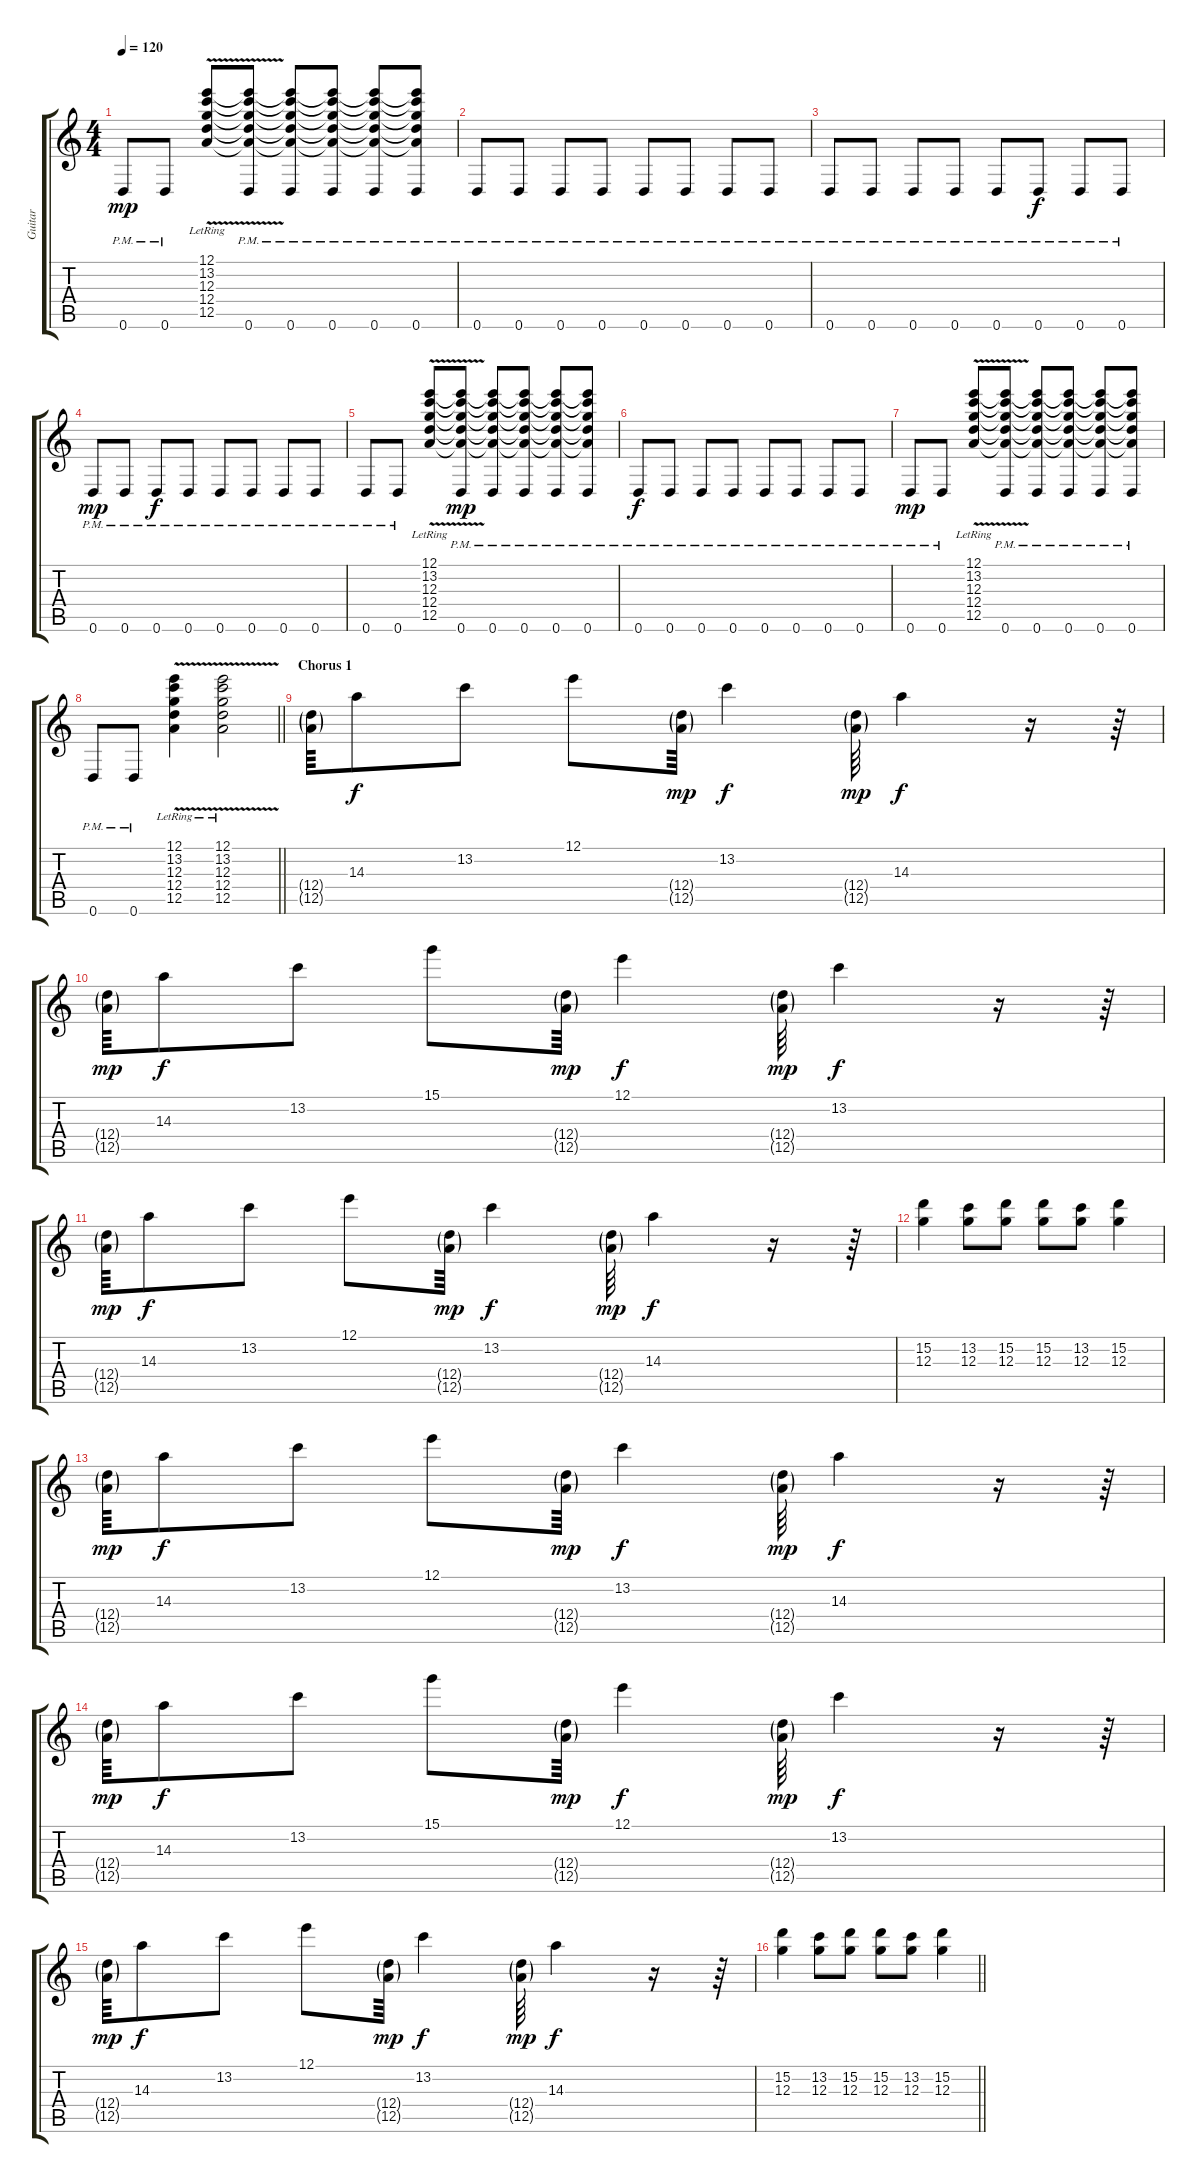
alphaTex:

\track ("Guitar" "Guitar") {instrument acousticguitarsteel}
\staff {score tabs}
\tuning (E4 B3 G3 D3 A2 D2) {hide}
\ts (4 4)
\tempo 120
\clef g2
\ks c
0.6{pm}.8{dy mp} 0.6{pm}.8 (12.1{v lr} 13.2 12.3 12.4 12.5).8 (12.1{t} 13.2{t} 12.3{t} 12.4{t} 12.5{t} 0.6{pm}).8 (12.1{t} 13.2{t} 12.3{t} 12.4{t} 12.5{t} 0.6{pm}).8 (12.1{t} 13.2{t} 12.3{t} 12.4{t} 12.5{t} 0.6{pm}).8 (12.1{t} 13.2{t} 12.3{t} 12.4{t} 12.5{t} 0.6{pm}).8 (12.1{t} 13.2{t} 12.3{t} 12.4{t} 12.5{t} 0.6{pm}).8 |
0.6{pm}.8 0.6{pm}.8 0.6{pm}.8 0.6{pm}.8 0.6{pm}.8 0.6{pm}.8 0.6{pm}.8 0.6{pm}.8 |
0.6{pm}.8 0.6{pm}.8 0.6{pm}.8 0.6{pm}.8 0.6{pm}.8 0.6{pm}.8{dy f} 0.6{pm}.8 0.6{pm}.8 |
0.6{pm}.8{dy mp} 0.6{pm}.8 0.6{pm}.8{dy f} 0.6{pm}.8 0.6{pm}.8 0.6{pm}.8 0.6{pm}.8 0.6{pm}.8 |
0.6{pm}.8 0.6{pm}.8 (12.1{v lr} 13.2 12.3 12.4 12.5).8 (12.1{t} 13.2{t} 12.3{t} 12.4{t} 12.5{t} 0.6{pm}).8{dy mp} (12.1{t} 13.2{t} 12.3{t} 12.4{t} 12.5{t} 0.6{pm}).8 (12.1{t} 13.2{t} 12.3{t} 12.4{t} 12.5{t} 0.6{pm}).8 (12.1{t} 13.2{t} 12.3{t} 12.4{t} 12.5{t} 0.6{pm}).8 (12.1{t} 13.2{t} 12.3{t} 12.4{t} 12.5{t} 0.6{pm}).8 |
0.6{pm}.8{dy f} 0.6{pm}.8 0.6{pm}.8 0.6{pm}.8 0.6{pm}.8 0.6{pm}.8 0.6{pm}.8 0.6{pm}.8 |
0.6{pm}.8{dy mp} 0.6{pm}.8 (12.1{v lr} 13.2 12.3 12.4 12.5).8 (12.1{t} 13.2{t} 12.3{t} 12.4{t} 12.5{t} 0.6{pm}).8 (12.1{t} 13.2{t} 12.3{t} 12.4{t} 12.5{t} 0.6{pm}).8 (12.1{t} 13.2{t} 12.3{t} 12.4{t} 12.5{t} 0.6{pm}).8 (12.1{t} 13.2{t} 12.3{t} 12.4{t} 12.5{t} 0.6{pm}).8 (12.1{t} 13.2{t} 12.3{t} 12.4{t} 12.5{t} 0.6{pm}).8 |
\barLineRight lightlight
0.6{pm}.8 0.6{pm}.8 (12.1{v lr} 13.2 12.3 12.4 12.5).4 (12.1 13.2 12.3 12.4 12.5{v lr}).2 |
\section ("" "Chorus 1")
(12.4{g} 12.5{g}).64 14.3.8{dy f} 13.2.8 12.1.8 (12.4{g} 12.5{g}).64{dy mp} 13.2.4{dy f} (12.4{g} 12.5{g}).64{dy mp} 14.3.4{dy f} r.16 r.64 |
(12.4{g} 12.5{g}).64{dy mp} 14.3.8{dy f} 13.2.8 15.1.8 (12.4{g} 12.5{g}).64{dy mp} 12.1.4{dy f} (12.4{g} 12.5{g}).64{dy mp} 13.2.4{dy f} r.16 r.64 |
(12.4{g} 12.5{g}).64{dy mp} 14.3.8{dy f} 13.2.8 12.1.8 (12.4{g} 12.5{g}).64{dy mp} 13.2.4{dy f} (12.4{g} 12.5{g}).64{dy mp} 14.3.4{dy f} r.16 r.64 |
(15.2 12.3).4 (13.2 12.3).8 (15.2 12.3).8 (15.2 12.3).8 (13.2 12.3).8 (15.2 12.3).4 |
(12.4{g} 12.5{g}).64{dy mp} 14.3.8{dy f} 13.2.8 12.1.8 (12.4{g} 12.5{g}).64{dy mp} 13.2.4{dy f} (12.4{g} 12.5{g}).64{dy mp} 14.3.4{dy f} r.16 r.64 |
(12.4{g} 12.5{g}).64{dy mp} 14.3.8{dy f} 13.2.8 15.1.8 (12.4{g} 12.5{g}).64{dy mp} 12.1.4{dy f} (12.4{g} 12.5{g}).64{dy mp} 13.2.4{dy f} r.16 r.64 |
(12.4{g} 12.5{g}).64{dy mp} 14.3.8{dy f} 13.2.8 12.1.8 (12.4{g} 12.5{g}).64{dy mp} 13.2.4{dy f} (12.4{g} 12.5{g}).64{dy mp} 14.3.4{dy f} r.16 r.64 |
\barLineRight lightlight
(15.2 12.3).4 (13.2 12.3).8 (15.2 12.3).8 (15.2 12.3).8 (13.2 12.3).8 (15.2 12.3).4
